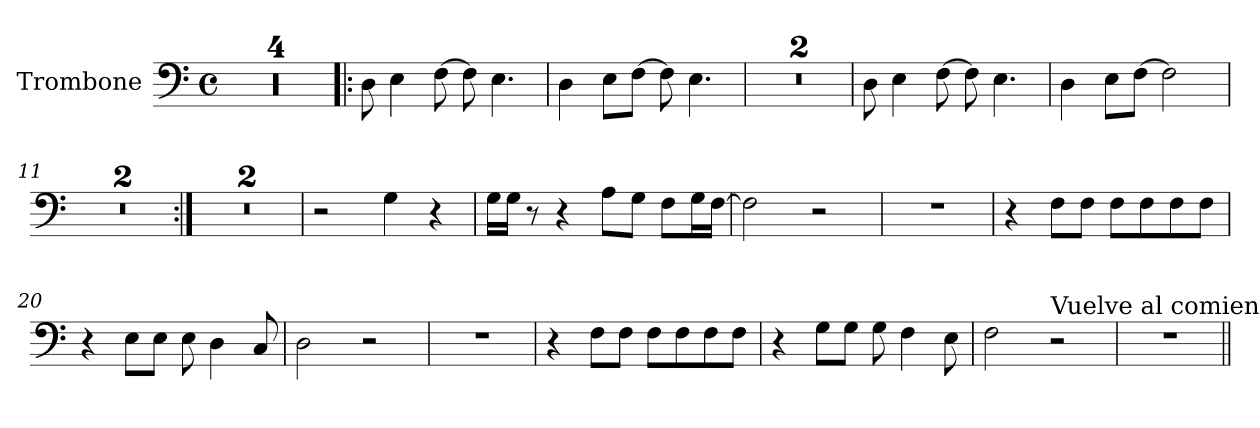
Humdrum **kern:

**kern
*part1
*staff1
*I"Trombone
*I'Trb.
*clefF4
*k[]
*M4/4
*met(c)
=1
1r
=2
1r
=3
1r
=4
1r
!!LO:LB:g=z
=5!|:
8D\
4E\
[8F\
8F\]
4.E\
=6
4D\
8E\L
[8F\J
8F\]
4.E\
=7
1r
=8
1r
!!LO:LB:g=z
=9
8D\
4E\
[8F\
8F\]
4.E\
=10
4D\
8E\L
[8F\J
2F\]
=11
1r
=12
1r
=13:|!
1r
=14
1r
!!LO:LB:g=z
=15
2r
4G\
4r
=16
16G\LL
16G\JJ
8r
4r
8A\L
8G\J
8F\L
16G\L
[16F\JJ
=17
2F\]
2r
=18
1r
!!LO:LB:g=z
=19
4r
8F\L
8F\J
8F\L
8F\
8F\
8F\J
=20
4r
8E\L
8E\J
8E\
4D\
8C/
=21
2D\
2r
=22
1r
!!LO:LB:g=z
=23
4r
8F\L
8F\J
8F\L
8F\
8F\
8F\J
=24
4r
8G\L
8G\J
8G\
4F\
8E\
=25
2F\
!LO:TX:a:t=Vuelve al comienzo al compás 5
2r
=26
1r
=||
*-
